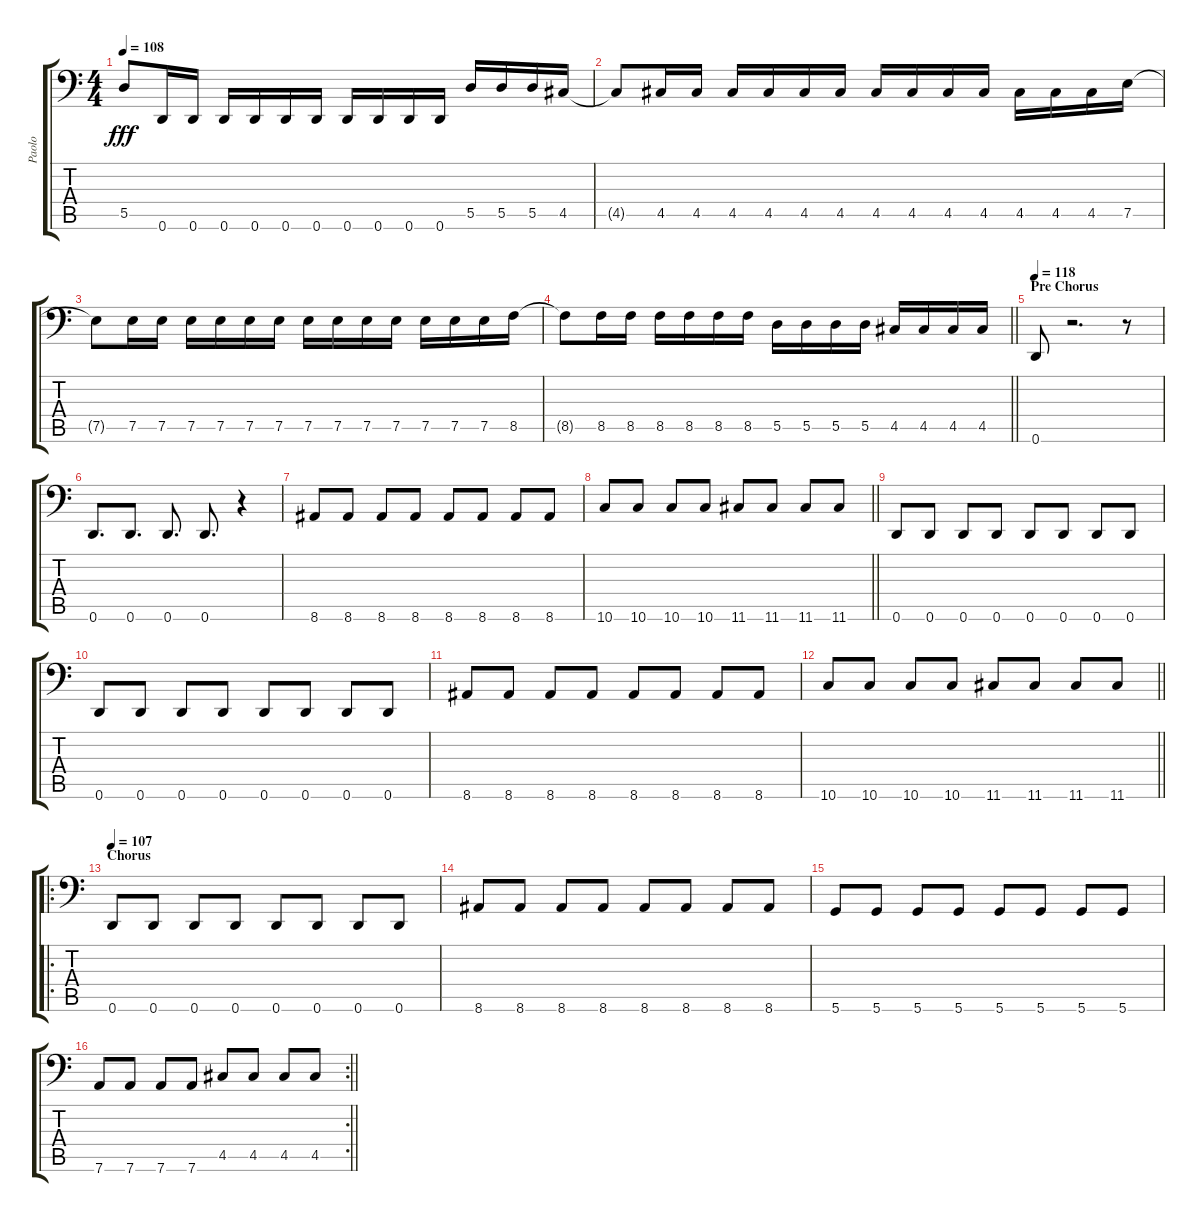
\track ("Paolo" "Paolo") {instrument electricbasspick}
\staff {score tabs}
\tuning (E3 B2 G2 D2 A1 D1) {hide}
\ts (4 4)
\tempo 108
\clef f4
\ks c
5.5.8{dy fff} 0.6.16 0.6.16 0.6.16 0.6.16 0.6.16 0.6.16 0.6.16 0.6.16 0.6.16 0.6.16 5.5.16 5.5.16 5.5.16 4.5.16 |
4.5{t}.8 4.5.16 4.5.16 4.5.16 4.5.16 4.5.16 4.5.16 4.5.16 4.5.16 4.5.16 4.5.16 4.5.16 4.5.16 4.5.16 7.5.16 |
7.5{t}.8 7.5.16 7.5.16 7.5.16 7.5.16 7.5.16 7.5.16 7.5.16 7.5.16 7.5.16 7.5.16 7.5.16 7.5.16 7.5.16 8.5.16 |
\barLineRight lightlight
8.5{t}.8 8.5.16 8.5.16 8.5.16 8.5.16 8.5.16 8.5.16 5.5.16 5.5.16 5.5.16 5.5.16 4.5.16 4.5.16 4.5.16 4.5.16 |
\section ("" "Pre Chorus")
\tempo 118
0.6.8 r.2{d} r.8 |
0.6.8{d} 0.6.8{d} 0.6.8{d} 0.6.8{d} r.4 |
8.6.8 8.6.8 8.6.8 8.6.8 8.6.8 8.6.8 8.6.8 8.6.8 |
\barLineRight lightlight
10.6.8 10.6.8 10.6.8 10.6.8 11.6.8 11.6.8 11.6.8 11.6.8 |
0.6.8 0.6.8 0.6.8 0.6.8 0.6.8 0.6.8 0.6.8 0.6.8 |
0.6.8 0.6.8 0.6.8 0.6.8 0.6.8 0.6.8 0.6.8 0.6.8 |
8.6.8 8.6.8 8.6.8 8.6.8 8.6.8 8.6.8 8.6.8 8.6.8 |
\barLineRight lightlight
10.6.8 10.6.8 10.6.8 10.6.8 11.6.8 11.6.8 11.6.8 11.6.8 |
\ro
\section ("" "Chorus")
\tempo 107
0.6.8 0.6.8 0.6.8 0.6.8 0.6.8 0.6.8 0.6.8 0.6.8 |
8.6.8 8.6.8 8.6.8 8.6.8 8.6.8 8.6.8 8.6.8 8.6.8 |
5.6.8 5.6.8 5.6.8 5.6.8 5.6.8 5.6.8 5.6.8 5.6.8 |
\rc 2
\barLineRight lightlight
7.6.8 7.6.8 7.6.8 7.6.8 4.5.8 4.5.8 4.5.8 4.5.8
